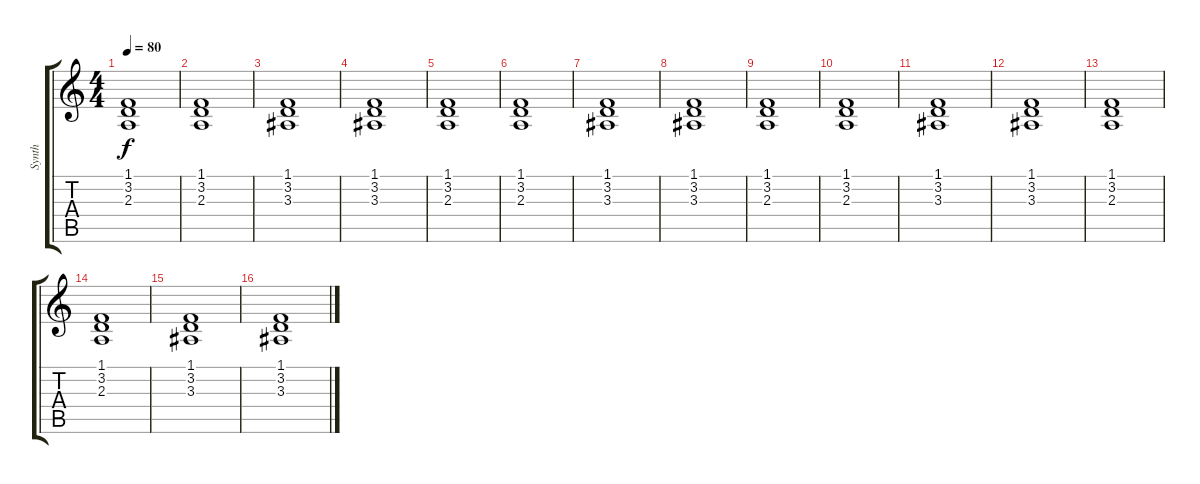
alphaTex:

\track ("Synth" "Synth") {instrument synthstrings1}
\staff {score tabs}
\tuning (E4 B3 G3 D3 A2 E2) {hide}
\ts (4 4)
\tempo 80
\clef g2
\ks c
(1.1 3.2 2.3).1{dy f} |
(1.1 3.2 2.3).1 |
(1.1 3.2 3.3).1 |
(1.1 3.2 3.3).1 |
(1.1 3.2 2.3).1 |
(1.1 3.2 2.3).1 |
(1.1 3.2 3.3).1 |
(1.1 3.2 3.3).1 |
(1.1 3.2 2.3).1 |
(1.1 3.2 2.3).1 |
(1.1 3.2 3.3).1 |
(1.1 3.2 3.3).1 |
(1.1 3.2 2.3).1 |
(1.1 3.2 2.3).1 |
(1.1 3.2 3.3).1 |
(1.1 3.2 3.3).1
